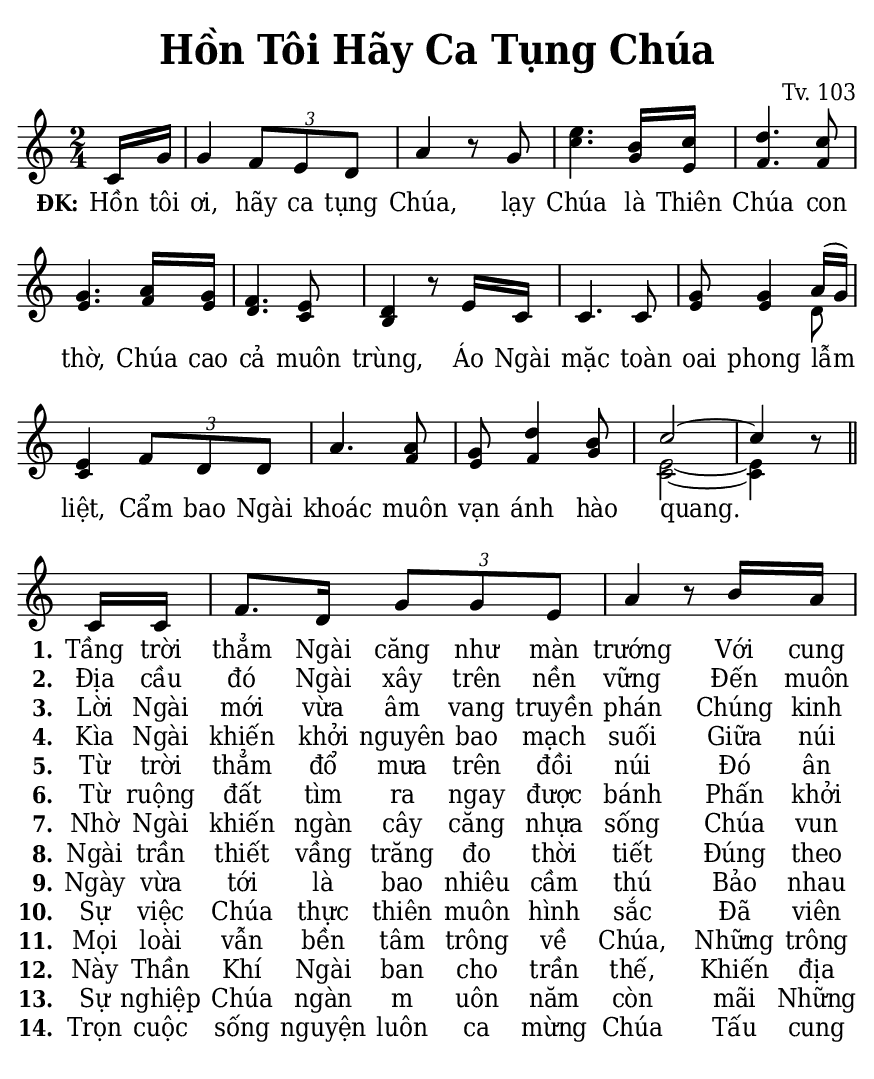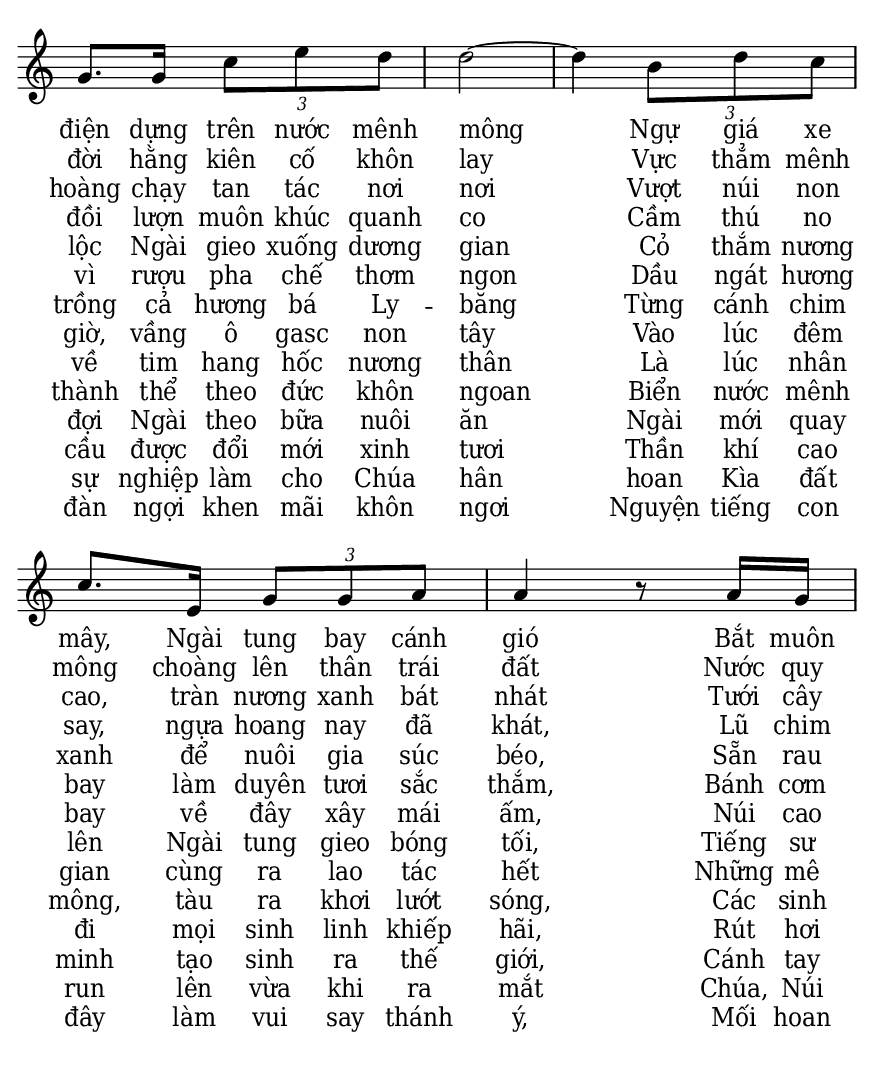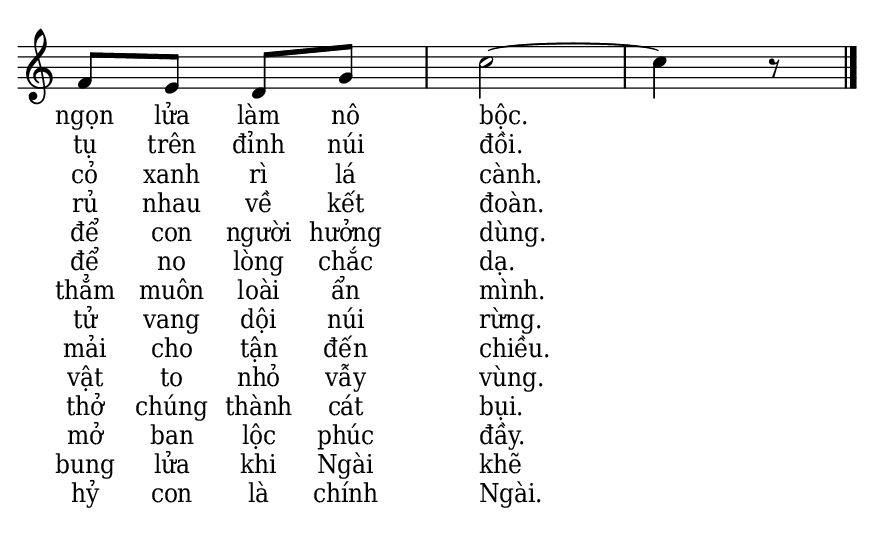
% Cài đặt chung\
\version "2.22.1"
\include "english.ly"

\header {
  title = \markup { \fontsize #1 "Hồn Tôi Hãy Ca Tụng Chúa" }
  composer = "Tv. 103"
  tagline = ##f
}

% Nhạc phiên khúc
nhacPhienKhucSop = \relative c' {
  %\autoPageBreaksOff
  \partial 8 c16 g' |
  g4 \tuplet 3/2 { f8 e d } |
  a'4 r8 g 
  e'4. b16 c |
  d4. c8 |
  g4. a16 g |
  f4. e8 |
  d4 r8 e16 c |
  c4. c8 |
  g' g4 a16 (g) |
  e4 \tuplet 3/2 { f8 d d } |
  a'4. a8 |
  g d'4 b8 |
  c2 ~ |
  c4 r8 \bar "||" \break
  
  c,16 c |
  f8. d16 \tuplet 3/2 { g8 g e } |
  a4 r8 b16 a |
  g8. g16 \tuplet 3/2 { c8 e d } |
  d2 ~ |
  d4 \tuplet 3/2 { b8 d c } |
  %\pageBreak
  c8. e,16 \tuplet 3/2 { g8 g a } |
  a4 r8 a16 g |
  f8 e d g |
  c2 ~ |
  c4 r8 \bar "|."
}

nhacPhienKhucAlto = \relative c' {
  c16 g' |
  g4 \tuplet 3/2 { f8 e d } |
  a'4 r8 g |
  c4. g16 e |
  f4. f8 |
  e4. f16 e |
  d4. c8 |
  b4 r8 e16 c |
  c4. c8 |
  e e4 d8 |
  c4 \tuplet 3/2 { f8 d d } |
  a'4. f8 |
  e f4 g8 |
  <e c>2 ~ |
  <e c>4 r8
}

% Lời phiên khúc
loiPhienKhucSop = \lyrics {
  \set stanza = "ĐK:"
  Hồn tôi ơi, hãy ca tụng Chúa,
  lạy Chúa là Thiên Chúa con thờ,
  Chúa cao cả muôn trùng,
  Áo Ngài mặc toàn oai phong lẫm liệt,
  Cẩm bao Ngài khoác muôn vạn ánh hào quang.
  <<
    {
      \set stanza = "1."
      Tầng trời thẳm Ngài căng như màn trướng
      Với cung điện dựng trên nước mênh mông
      Ngự giá xe mây, Ngài tung bay cánh gió
      Bắt muôn ngọn lửa làm nô bộc.
    }
    \new Lyrics {
	    \set associatedVoice = "beSop"
	    \set stanza = "2."
	    Địa cầu đó Ngài xây trên nền vững
	    Đến muôn đời hằng kiên cố khôn lay
	    Vực thẳm mênh mông choàng lên thân trái đất
	    Nước quy tụ trên đỉnh núi đồi.
    }
    \new Lyrics {
	    \set associatedVoice = "beSop"
	    \set stanza = "3."
	    Lời Ngài mới vừa âm vang truyền phán
	    Chúng kinh hoàng chạy tan tác nơi nơi
	    Vượt núi non cao, tràn nương xanh bát nhát
	    Tưới cây cỏ xanh rì lá cành.
    }
    \new Lyrics {
	    \set associatedVoice = "beSop"
	    \set stanza = "4."
	    Kìa Ngài khiến khởi nguyên bao mạch suối
	    Giữa núi đồi lượn muôn khúc quanh co
	    Cầm thú no say, ngựa hoang nay đã khát,
	    Lũ chim rủ nhau về kết đoàn.
    }
    \new Lyrics {
	    \set associatedVoice = "beSop"
	    \set stanza = "5."
	    Từ trời thẳm đổ mưa trên đồi núi
	    Đó ân lộc Ngài gieo xuống dương gian
	    Cỏ thắm nương xanh để nuôi gia súc béo,
	    Sẵn rau để con người hưởng dùng.
    }
    \new Lyrics {
	    \set associatedVoice = "beSop"
	    \set stanza = "6."
	    Từ ruộng đất tìm ra ngay được bánh
	    Phấn khởi vì rượu pha chế thơm ngon
	    Dầu ngát hương bay làm duyên tươi sắc thắm,
	    Bánh cơm để no lòng chắc dạ.
    }
    \new Lyrics {
	    \set associatedVoice = "beSop"
	    \set stanza = "7."
	    Nhờ Ngài khiến ngàn cây căng nhựa sống
	    Chúa vun trồng cả hương bá Ly -- băng
	    Từng cánh chim bay về đây xây mái ấm,
	    Núi cao thẳm muôn loài ẩn mình.
    }
    \new Lyrics {
	    \set associatedVoice = "beSop"
	    \set stanza = "8."
	    Ngài trần thiết vầng trăng đo thời tiết
	    Đúng theo giờ, vầng ô gasc non tây
	    Vào lúc đêm lên Ngài tung gieo bóng tối,
	    Tiếng sư tử vang dội núi rừng.
    }
    \new Lyrics {
	    \set associatedVoice = "beSop"
	    \set stanza = "9."
	    Ngày vừa tới là bao nhiêu cầm thú
	    Bảo nhau về tim hang hốc nương thân
	    Là lúc nhân gian cùng ra lao tác hết
	    Những mê mải cho tận đến chiều.
    }
    \new Lyrics {
	    \set associatedVoice = "beSop"
	    \set stanza = "10."
	    Sự việc Chúa thực thiên muôn hình sắc
	    Đã viên thành thể theo đức khôn ngoan
	    Biển nước mênh mông, tàu ra khơi lướt sóng,
	    Các sinh vật to nhỏ vẫy vùng.
    }
    \new Lyrics {
	    \set associatedVoice = "beSop"
	    \set stanza = "11."
	    Mọi loài vẫn bền tâm trông về Chúa,
	    Những trông đợi Ngài theo bữa nuôi ăn
	    Ngài mới quay đi mọi sinh linh khiếp hãi,
	    Rút hơi thở chúng thành cát bụi.
    }
    \new Lyrics {
	    \set associatedVoice = "beSop"
	    \set stanza = "12."
	    Này Thần Khí Ngài ban cho trần thế,
	    Khiến địa cầu được đổi mới xinh tươi
	    Thần khí cao minh tạo sinh ra thế giới,
	    Cánh tay mở ban lộc phúc đầy.
    }
    \new Lyrics {
	    \set associatedVoice = "beSop"
	    \set stanza = "13."
	    Sự nghiệp Chúa ngàn m uôn năm còn mãi
	    Những sự nghiệp làm cho Chúa hân hoan
	    Kìa đất run lên vừa khi ra mắt Chúa,
	    Núi bung lửa khi Ngài khẽ đụng.
    }
    \new Lyrics {
	    \set associatedVoice = "beSop"
	    \set stanza = "14."
	    Trọn cuộc sống nguyện luôn ca mừng Chúa
	    Tấu cung đàn ngợi khen mãi khôn ngơi
	    Nguyện tiếng con đây làm vui say thánh ý,
	    Mối hoan hỷ con là chính Ngài.
    }
  >>
}

% Dàn trang
\paper {
  #(set-paper-size "a5")
  top-margin = 3\mm
  bottom-margin = 3\mm
  left-margin = 3\mm
  right-margin = 3\mm
  indent = #0
  #(define fonts
	 (make-pango-font-tree "Deja Vu Serif Condensed"
	 		       "Deja Vu Serif Condensed"
			       "Deja Vu Serif Condensed"
			       (/ 20 20)))
  print-page-number = ##f
  system-system-spacing = #'((basic-distance . 0.1) (padding . 3))
  ragged-bottom = ##t
}

TongNhip = {
  \key c \major \time 2/4
  \set Timing.beamExceptions = #'()
  \set Timing.baseMoment = #(ly:make-moment 1/4)
}

% Đổi kích thước nốt cho bè phụ
notBePhu =
#(define-music-function (font-size music) (number? ly:music?)
   (for-some-music
     (lambda (m)
       (if (music-is-of-type? m 'rhythmic-event)
           (begin
             (set! (ly:music-property m 'tweaks)
                   (cons `(font-size . ,font-size)
                         (ly:music-property m 'tweaks)))
             #t)
           #f))
     music)
   music)

\score {
  \new ChoirStaff <<
    \new Staff \with {
        \consists "Merge_rests_engraver"
        printPartCombineTexts = ##f
      }
      <<
      \new Voice \TongNhip \partCombine 
        \nhacPhienKhucSop
        \notBePhu -1 { \nhacPhienKhucAlto }
      \new NullVoice = beSop \nhacPhienKhucSop
      \new Lyrics \lyricsto beSop \loiPhienKhucSop
      >>
  >>
  \layout {
    \override Lyrics.LyricSpace.minimum-distance = #1
    \override Score.BarNumber.break-visibility = ##(#f #f #f)
    \override Score.SpacingSpanner.uniform-stretching = ##t
  } 
}
